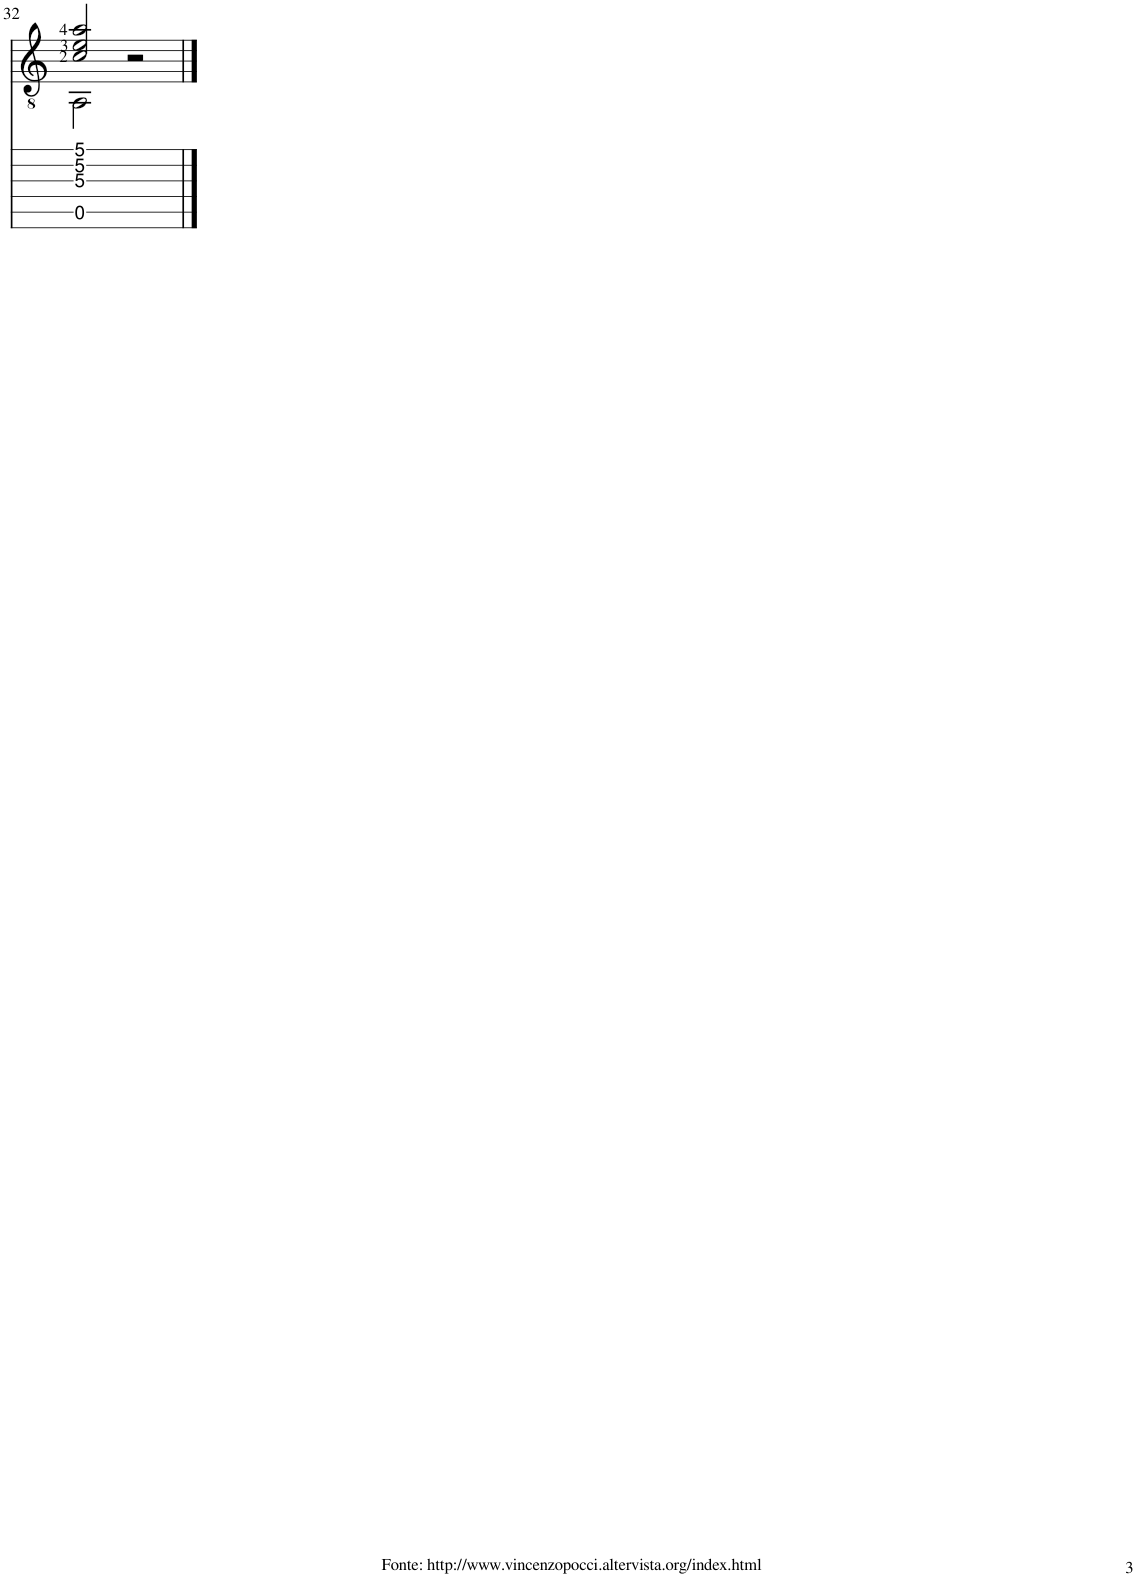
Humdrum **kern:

**kern	**kern
*part1	*part1
*staff2	*staff1
*I"Guitar	*
*I'Guit.	*
!!LO:PB:g=z
*	*clefGv2
*k[]	*k[]
*M4/4	*M4/4
*met(c)	*met(c)
=32	=32
*^	*^
2c 2e 2a	2AA	2c/ 2e/ 2a/	2AA\
2r	2ryy	2r	2ryy
*v	*v	*	*
*	*v	*v
==	==
*-	*-
